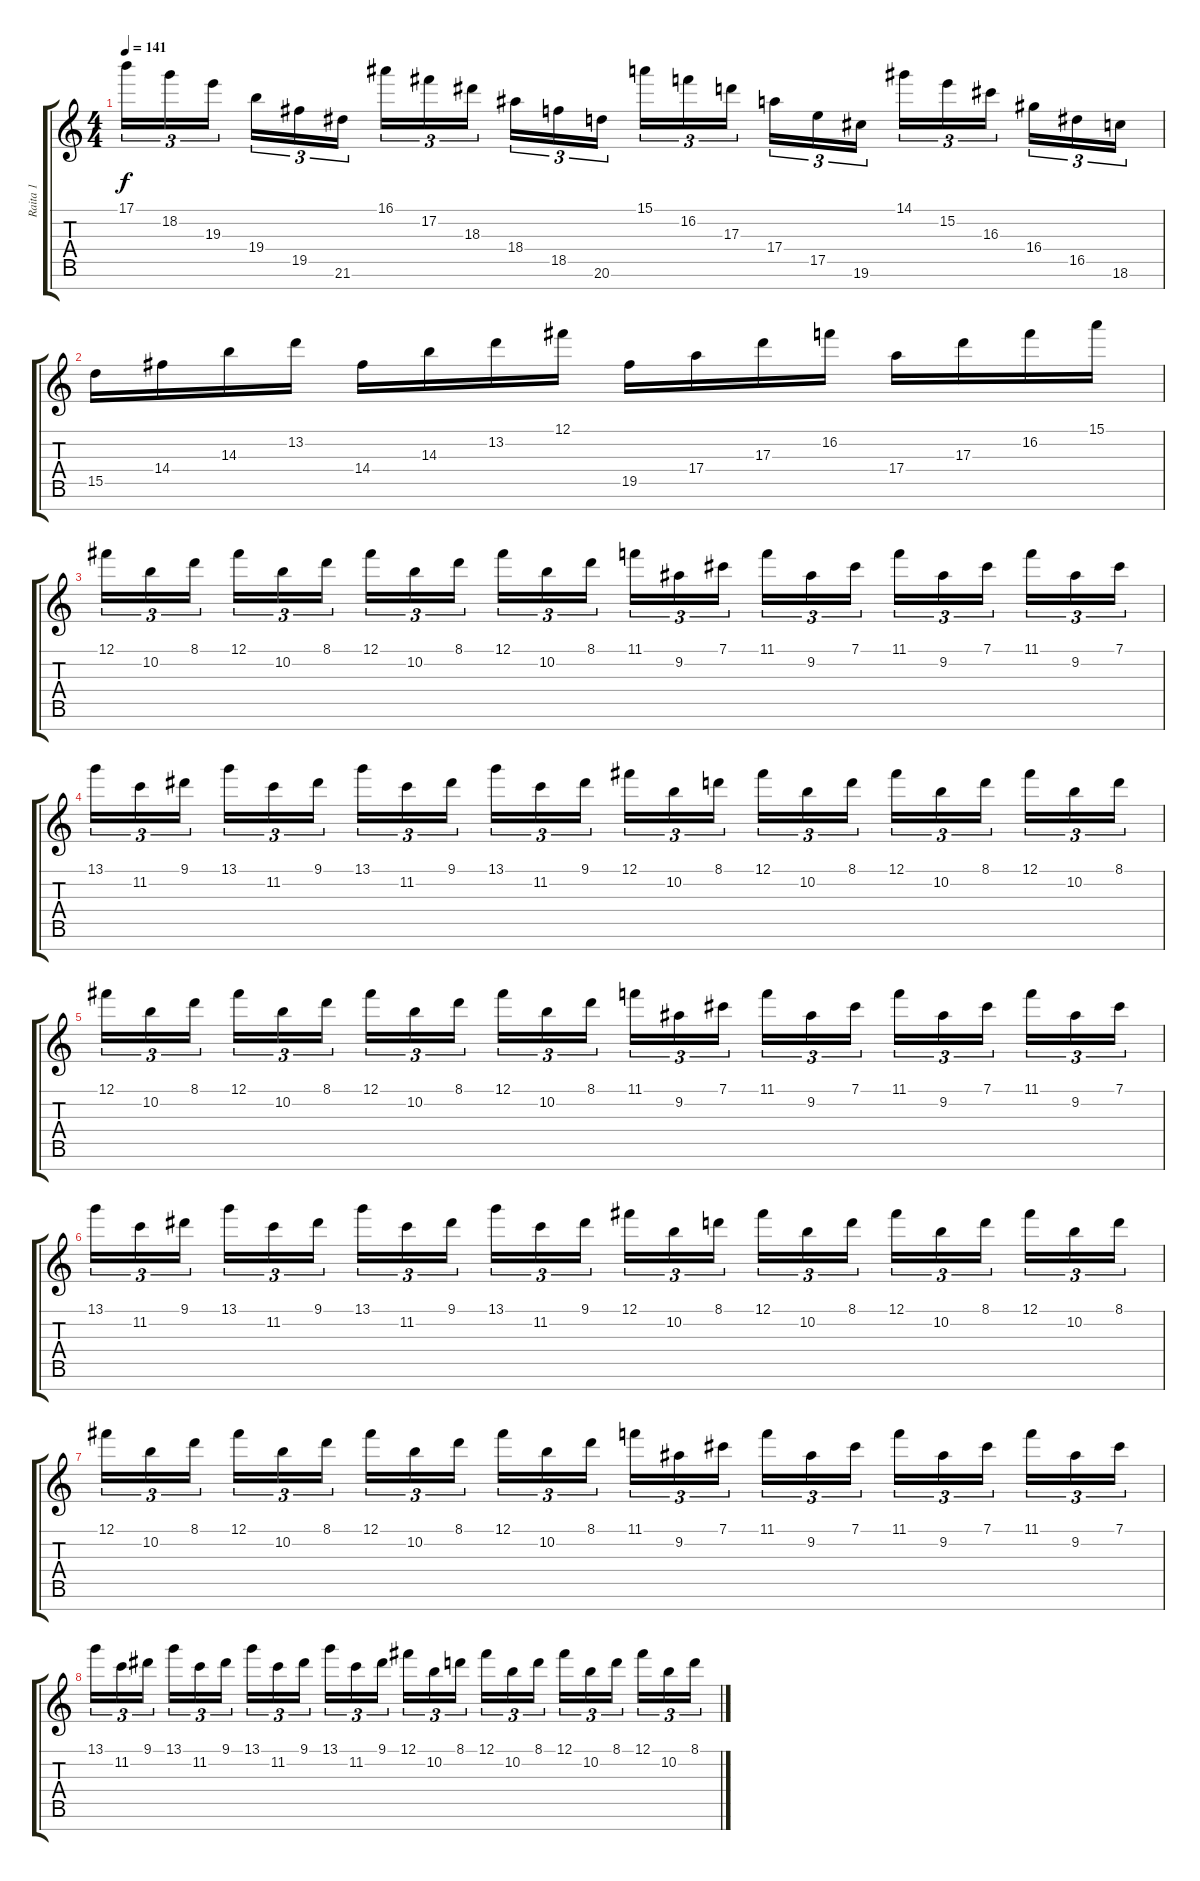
\track ("Raita 1" "Raita 1") {instrument distortionguitar}
\staff {score tabs}
\tuning (Gb4 Db4 A3 E3 B2 Gb2 B1) {hide}
\ts (4 4)
\tempo 141
\clef g2
\ks c
17.1.16{tu (3 2) dy f} 18.2.16{tu (3 2)} 19.3.16{tu (3 2)} 19.4.16{tu (3 2)} 19.5.16{tu (3 2)} 21.6.16{tu (3 2)} 16.1.16{tu (3 2)} 17.2.16{tu (3 2)} 18.3.16{tu (3 2)} 18.4.16{tu (3 2)} 18.5.16{tu (3 2)} 20.6.16{tu (3 2)} 15.1.16{tu (3 2)} 16.2.16{tu (3 2)} 17.3.16{tu (3 2)} 17.4.16{tu (3 2)} 17.5.16{tu (3 2)} 19.6.16{tu (3 2)} 14.1.16{tu (3 2)} 15.2.16{tu (3 2)} 16.3.16{tu (3 2)} 16.4.16{tu (3 2)} 16.5.16{tu (3 2)} 18.6.16{tu (3 2)} |
15.5.16 14.4.16 14.3.16 13.2.16 14.4.16 14.3.16 13.2.16 12.1.16 19.5.16 17.4.16 17.3.16 16.2.16 17.4.16 17.3.16 16.2.16 15.1.16 |
12.1.16{tu (3 2) balance 8} 10.2.16{tu (3 2)} 8.1.16{tu (3 2)} 12.1.16{tu (3 2)} 10.2.16{tu (3 2)} 8.1.16{tu (3 2)} 12.1.16{tu (3 2)} 10.2.16{tu (3 2)} 8.1.16{tu (3 2)} 12.1.16{tu (3 2)} 10.2.16{tu (3 2)} 8.1.16{tu (3 2)} 11.1.16{tu (3 2)} 9.2.16{tu (3 2)} 7.1.16{tu (3 2)} 11.1.16{tu (3 2)} 9.2.16{tu (3 2)} 7.1.16{tu (3 2)} 11.1.16{tu (3 2)} 9.2.16{tu (3 2)} 7.1.16{tu (3 2)} 11.1.16{tu (3 2)} 9.2.16{tu (3 2)} 7.1.16{tu (3 2)} |
13.1.16{tu (3 2)} 11.2.16{tu (3 2)} 9.1.16{tu (3 2)} 13.1.16{tu (3 2)} 11.2.16{tu (3 2)} 9.1.16{tu (3 2)} 13.1.16{tu (3 2)} 11.2.16{tu (3 2)} 9.1.16{tu (3 2)} 13.1.16{tu (3 2)} 11.2.16{tu (3 2)} 9.1.16{tu (3 2)} 12.1.16{tu (3 2)} 10.2.16{tu (3 2)} 8.1.16{tu (3 2)} 12.1.16{tu (3 2)} 10.2.16{tu (3 2)} 8.1.16{tu (3 2)} 12.1.16{tu (3 2)} 10.2.16{tu (3 2)} 8.1.16{tu (3 2)} 12.1.16{tu (3 2)} 10.2.16{tu (3 2)} 8.1.16{tu (3 2)} |
12.1.16{tu (3 2)} 10.2.16{tu (3 2)} 8.1.16{tu (3 2)} 12.1.16{tu (3 2)} 10.2.16{tu (3 2)} 8.1.16{tu (3 2)} 12.1.16{tu (3 2)} 10.2.16{tu (3 2)} 8.1.16{tu (3 2)} 12.1.16{tu (3 2)} 10.2.16{tu (3 2)} 8.1.16{tu (3 2)} 11.1.16{tu (3 2)} 9.2.16{tu (3 2)} 7.1.16{tu (3 2)} 11.1.16{tu (3 2)} 9.2.16{tu (3 2)} 7.1.16{tu (3 2)} 11.1.16{tu (3 2)} 9.2.16{tu (3 2)} 7.1.16{tu (3 2)} 11.1.16{tu (3 2)} 9.2.16{tu (3 2)} 7.1.16{tu (3 2)} |
13.1.16{tu (3 2)} 11.2.16{tu (3 2)} 9.1.16{tu (3 2)} 13.1.16{tu (3 2)} 11.2.16{tu (3 2)} 9.1.16{tu (3 2)} 13.1.16{tu (3 2)} 11.2.16{tu (3 2)} 9.1.16{tu (3 2)} 13.1.16{tu (3 2)} 11.2.16{tu (3 2)} 9.1.16{tu (3 2)} 12.1.16{tu (3 2)} 10.2.16{tu (3 2)} 8.1.16{tu (3 2)} 12.1.16{tu (3 2)} 10.2.16{tu (3 2)} 8.1.16{tu (3 2)} 12.1.16{tu (3 2)} 10.2.16{tu (3 2)} 8.1.16{tu (3 2)} 12.1.16{tu (3 2)} 10.2.16{tu (3 2)} 8.1.16{tu (3 2)} |
12.1.16{tu (3 2)} 10.2.16{tu (3 2)} 8.1.16{tu (3 2)} 12.1.16{tu (3 2)} 10.2.16{tu (3 2)} 8.1.16{tu (3 2)} 12.1.16{tu (3 2)} 10.2.16{tu (3 2)} 8.1.16{tu (3 2)} 12.1.16{tu (3 2)} 10.2.16{tu (3 2)} 8.1.16{tu (3 2)} 11.1.16{tu (3 2)} 9.2.16{tu (3 2)} 7.1.16{tu (3 2)} 11.1.16{tu (3 2)} 9.2.16{tu (3 2)} 7.1.16{tu (3 2)} 11.1.16{tu (3 2)} 9.2.16{tu (3 2)} 7.1.16{tu (3 2)} 11.1.16{tu (3 2)} 9.2.16{tu (3 2)} 7.1.16{tu (3 2)} |
13.1.16{tu (3 2)} 11.2.16{tu (3 2)} 9.1.16{tu (3 2)} 13.1.16{tu (3 2)} 11.2.16{tu (3 2)} 9.1.16{tu (3 2)} 13.1.16{tu (3 2)} 11.2.16{tu (3 2)} 9.1.16{tu (3 2)} 13.1.16{tu (3 2)} 11.2.16{tu (3 2)} 9.1.16{tu (3 2)} 12.1.16{tu (3 2)} 10.2.16{tu (3 2)} 8.1.16{tu (3 2)} 12.1.16{tu (3 2)} 10.2.16{tu (3 2)} 8.1.16{tu (3 2)} 12.1.16{tu (3 2)} 10.2.16{tu (3 2)} 8.1.16{tu (3 2)} 12.1.16{tu (3 2)} 10.2.16{tu (3 2)} 8.1.16{tu (3 2)}
